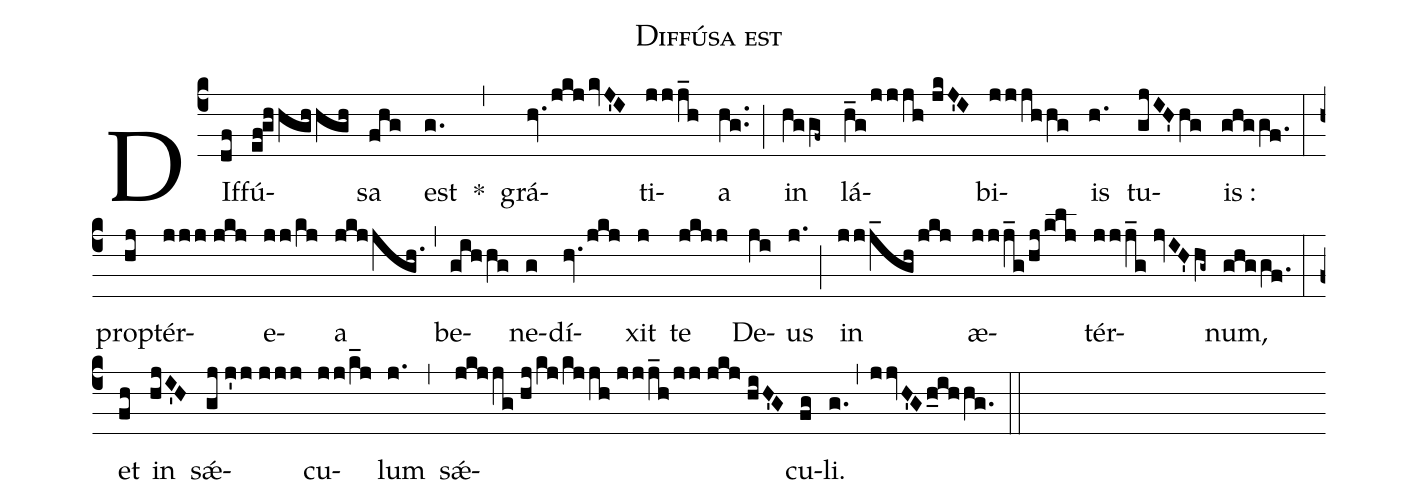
name:Diffúsa est;
%%
(c4) DIf(df)fú(ef!ghhghhgh)sa(fhg) est(g.) *(,)
grá(hv.jkjkvJ'I)ti(jjj_h)a(hg..) (;)
in(hggf~) lá(h_g!/jjjh!//jkJ'I)bi(jjjhhg)is(h.) tu(gjIH'hg)is :(ghggf.) (:)
pro(hj)ptér(jjj!//jkj)e(jj!/kj)a(jkjjgh.) (,)
be(gihhg)ne(g)dí(hv.jkj)xit(j) te(jkjj) De(ji)us(j.) (;)
in(jjj_gh!/jkj) æ(jjj_g!/hj!/klj)tér(jjj_g!//jvIH'hg~)num,(ghggf.) (:)
et(fh) in(hjI'H) sǽ(gj!//j'j!//jjj)cu(jj!/k_j)lum(j.) (,)
sǽ(jkjjg!//hj!/kj!/kjjh//jjj_h!/jj!//jkj!//hiH'G)cu(fg)li.(g.,jjvH'Gh_ihhg.) (::)
